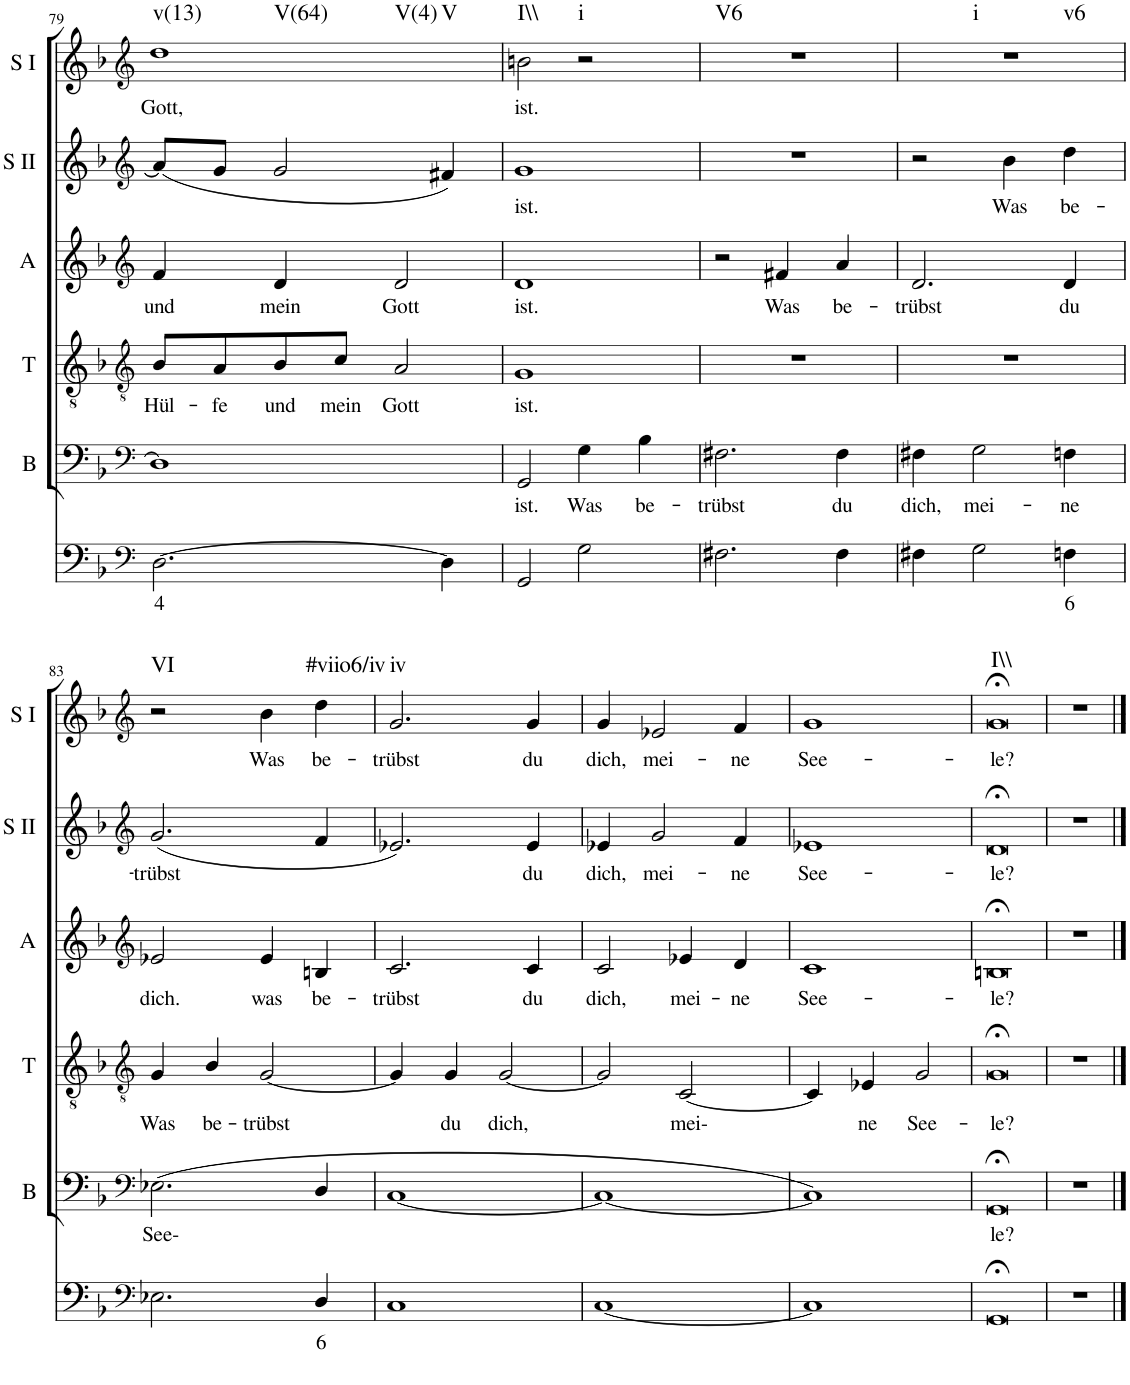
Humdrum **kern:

**kern	**text	**kern	**text	**kern	**text	**kern	**text	**kern	**text	**kern	**text	**harte
*part6	*part6	*part5	*part5	*part4	*part4	*part3	*part3	*part2	*part2	*part1	*part1	*part1
*staff6	*staff6	*staff5	*staff5	*staff4	*staff4	*staff3	*staff3	*staff2	*staff2	*staff1	*staff1	*
*I"Continuo	*	*I"Bass	*	*I"Tenor	*	*I"Alto	*	*I"Soprano II	*	*I"Soprano I	*	*
*	*	*I'B	*	*I'T	*	*I'A	*	*I'S II	*	*I'S I	*	*
!!LO:PB:g=z
*clefF4	*	*clefF4	*	*clefGv2	*	*clefG2	*	*clefG2	*	*clefG2	*	*
*k[b-]	*	*k[b-]	*	*k[b-]	*	*k[b-]	*	*k[b-]	*	*k[b-]	*	*
*M4/4	*	*M4/4	*	*M4/4	*	*M4/4	*	*M4/4	*	*M4/4	*	*
=79	=79	=79	=79	=79	=79	=79	=79	=79	=79	=79	=79	=79
!	!LO:LY:b	!	!	!	!LO:LY:b	!	!LO:LY:b	!	!	!	!LO:LY:b	!LO:H:n=1:kt=v(13)
!	!	!	!	!	!	!	!	!	!	!	!	!LO:H:n=2:kt=V(64)
!	!	!	!	!	!	!	!	!	!	!	!	!LO:H:n=3:kt=V(4)
!	!	!	!	!	!	!	!	!	!	!	!	!LO:H:n=4:kt=V
[2.D\	4	1D]	.	8B-/L	Hül-	4f/	und	(8a/L]	.	1dd	Gott,	N N N N
!	!	!	!	!	!LO:LY:b	!	!	!	!	!	!	!
.	.	.	.	8A/	fe	.	.	8g/J	.	.	.	.
!	!	!	!	!	!LO:LY:b	!	!LO:LY:b	!	!	!	!	!
.	.	.	.	8B-/	und	4d/	mein	2g/	.	.	.	.
!	!	!	!	!	!LO:LY:b	!	!	!	!	!	!	!
.	.	.	.	8c/J	mein	.	.	.	.	.	.	.
!	!	!	!	!	!LO:LY:b	!	!LO:LY:b	!	!	!	!	!
.	.	.	.	2A/	Gott	2d/	Gott	.	.	.	.	.
4D\]	.	.	.	.	.	.	.	4f#X/)	.	.	.	.
=80	=80	=80	=80	=80	=80	=80	=80	=80	=80	=80	=80	=80
!	!	!	!LO:LY:b	!	!LO:LY:b	!	!LO:LY:b	!	!LO:LY:b	!	!LO:LY:b	!LO:H:kt=I\\
2GG/	.	2GG/	ist.	1G	ist.	1d	ist.	1g	ist.	2bn\	ist.	N
!	!	!	!LO:LY:b	!	!	!	!	!	!	!	!	!LO:H:kt=i
2G\	.	4G\	Was	.	.	.	.	.	.	2r	.	N
!	!	!	!LO:LY:b	!	!	!	!	!	!	!	!	!
.	.	4B-\	be-	.	.	.	.	.	.	.	.	.
=81	=81	=81	=81	=81	=81	=81	=81	=81	=81	=81	=81	=81
!	!	!	!LO:LY:b	!	!	!	!	!	!	!	!	!LO:H:kt=V6
2.F#X\	.	2.F#X\	trübst	1r	.	2r	.	1r	.	1r	.	N
!	!	!	!	!	!	!	!LO:LY:b	!	!	!	!	!
.	.	.	.	.	.	4f#X/	Was	.	.	.	.	.
!	!	!	!LO:LY:b	!	!	!	!LO:LY:b	!	!	!	!	!
4F#\	.	4F#\	du	.	.	4a/	be-	.	.	.	.	.
=82	=82	=82	=82	=82	=82	=82	=82	=82	=82	=82	=82	=82
!	!	!	!LO:LY:b	!	!	!	!LO:LY:b	!	!	!	!	!LO:H:n=1:kt=i
!	!	!	!	!	!	!	!	!	!	!	!	!LO:H:n=2:kt=v6
4F#X\	.	4F#X\	dich,	1r	.	2.d/	trübst	2r	.	1r	.	N N
!	!	!	!LO:LY:b	!	!	!	!	!	!	!	!	!
2G\	.	2G\	mei-	.	.	.	.	.	.	.	.	.
!	!	!	!	!	!	!	!	!	!LO:LY:b	!	!	!
.	.	.	.	.	.	.	.	4b-\	Was	.	.	.
!	!LO:LY:b	!	!LO:LY:b	!	!	!	!LO:LY:b	!	!LO:LY:b	!	!	!
4Fn\	6	4Fn\	ne	.	.	4d/	du	4dd\	be-	.	.	.
!!LO:LB:g=z
=83	=83	=83	=83	=83	=83	=83	=83	=83	=83	=83	=83	=83
*clefF4	*	*clefF4	*	*clefGv2	*	*clefG2	*	*clefG2	*	*clefG2	*	*
!	!	!	!LO:LY:b	!	!LO:LY:b	!	!LO:LY:b	!	!LO:LY:b	!	!	!LO:H:kt=VI
2.E-X\	.	(2.E-X\	See-	4G/	Was	2e-X/	dich.	(2.g/	trübst	2r	.	N
!	!	!	!	!	!LO:LY:b	!	!	!	!	!	!	!
.	.	.	.	4B-/	be-	.	.	.	.	.	.	.
!	!	!	!	!	!LO:LY:b	!	!LO:LY:b	!	!	!	!LO:LY:b	!
.	.	.	.	[2G/	trübst	4e-/	was	.	.	4b-\	Was	.
!	!LO:LY:b	!	!	!	!	!	!LO:LY:b	!	!	!	!LO:LY:b	!LO:H:kt=#viio6/iv
4D/	6	4D/	.	.	.	4Bn/	be-	4f/	.	4dd\	be-	N
=84	=84	=84	=84	=84	=84	=84	=84	=84	=84	=84	=84	=84
!	!	!	!	!	!	!	!LO:LY:b	!	!	!	!LO:LY:b	!LO:H:kt=iv
1C	.	[1C	.	4G/]	.	2.c/	trübst	2.e-X/)	.	2.g/	trübst	N
!	!	!	!	!	!LO:LY:b	!	!	!	!	!	!	!
.	.	.	.	4G/	du	.	.	.	.	.	.	.
!	!	!	!	!	!LO:LY:b	!	!	!	!	!	!	!
.	.	.	.	[2G/	dich,	.	.	.	.	.	.	.
!	!	!	!	!	!	!	!LO:LY:b	!	!LO:LY:b	!	!LO:LY:b	!
.	.	.	.	.	.	4c/	du	4e-/	du	4g/	du	.
=85	=85	=85	=85	=85	=85	=85	=85	=85	=85	=85	=85	=85
!	!	!	!	!	!	!	!LO:LY:b	!	!LO:LY:b	!	!LO:LY:b	!
[1C	.	1C_	.	2G/]	.	2c/	dich,	4e-X/	dich,	4g/	dich,	.
!	!	!	!	!	!	!	!	!	!LO:LY:b	!	!LO:LY:b	!
.	.	.	.	.	.	.	.	2g/	mei-	2e-X/	mei-	.
!	!	!	!	!	!LO:LY:b	!	!LO:LY:b	!	!	!	!	!
.	.	.	.	[2C/	mei-	4e-X/	mei-	.	.	.	.	.
!	!	!	!	!	!	!	!LO:LY:b	!	!LO:LY:b	!	!LO:LY:b	!
.	.	.	.	.	.	4d/	ne	4f/	ne	4f/	ne	.
=86	=86	=86	=86	=86	=86	=86	=86	=86	=86	=86	=86	=86
!	!	!	!	!	!	!	!LO:LY:b	!	!LO:LY:b	!	!LO:LY:b	!
1C]	.	1C])	.	4C/]	.	1c	See-	1e-X	See-	1g	See-	.
!	!	!	!	!	!LO:LY:b	!	!	!	!	!	!	!
.	.	.	.	4E-X/	ne	.	.	.	.	.	.	.
!	!	!	!	!	!LO:LY:b	!	!	!	!	!	!	!
.	.	.	.	2G/	See-	.	.	.	.	.	.	.
=87	=87	=87	=87	=87	=87	=87	=87	=87	=87	=87	=87	=87
!	!	!	!LO:LY:b	!	!LO:LY:b	!	!LO:LY:b	!	!LO:LY:b	!	!LO:LY:b	!LO:H:kt=I\\
[1GG	.	[1GG	le?	[1G	le?	[1Bn	le?	[1d	le?	[1g	le?	N
=88	=88	=88	=88	=88	=88	=88	=88	=88	=88	=88	=88	=88
1r	.	1r	.	1r	.	1r	.	1r	.	1r	.	.
1GG;<]	.	1GG;<]	.	1G;<]	.	1B;<]	.	1d;<]	.	1g;<]	.	.
==	==	==	==	==	==	==	==	==	==	==	==	==
*-	*-	*-	*-	*-	*-	*-	*-	*-	*-	*-	*-	*-
